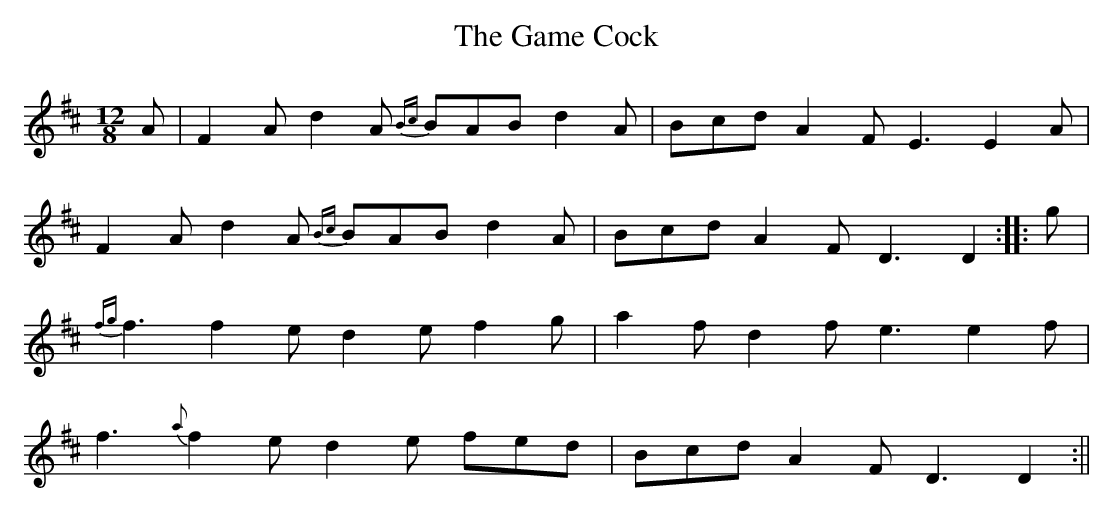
X:1
T:Game Cock, The
M:12/8
L:1/8
K:D
A|F2 A d2 A {Bc}BAB d2 A|Bcd A2 F E3 E2 A|
F2 A d2 A {Bc}BAB d2 A|Bcd A2 F D3 D2:||:g|
{fg}f3 f2 e d2 e f2 g|a2 f d2 f e3 e2 f|
f3 {a}f2 e d2 e fed|Bcd A2 F D3 D2:||
